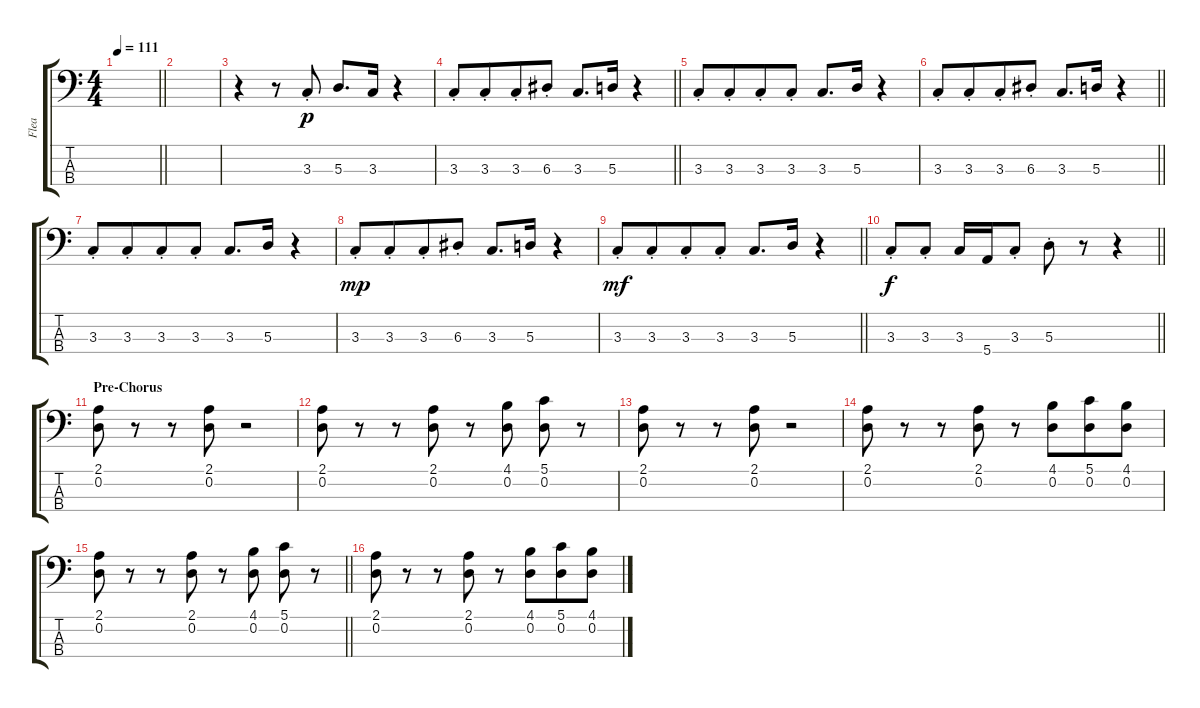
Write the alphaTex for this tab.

\track ("Flea" "Flea") {instrument electricbassfinger}
\staff {score tabs}
\tuning (G2 D2 A1 E1) {hide}
\ts (4 4)
\tempo 111
\clef f4
\barLineRight lightlight
\ks c
|
|
r.4 r.8 3.3{st}.8{dy p} 5.3.8{d} 3.3.16 r.4 |
\barLineRight lightlight
3.3{st}.8 3.3{st}.8{beam merge} 3.3{st}.8 6.3{st}.8 3.3.8{d} 5.3.16 r.4 |
3.3{st}.8 3.3{st}.8{beam merge} 3.3{st}.8 3.3{st}.8 3.3.8{d} 5.3.16 r.4 |
\barLineRight lightlight
3.3{st}.8 3.3{st}.8{beam merge} 3.3{st}.8 6.3{st}.8 3.3.8{d} 5.3.16 r.4 |
3.3{st}.8 3.3{st}.8{beam merge} 3.3{st}.8 3.3{st}.8 3.3.8{d} 5.3.16 r.4 |
3.3{st}.8{dy mp} 3.3{st}.8{beam merge} 3.3{st}.8 6.3{st}.8 3.3.8{d} 5.3.16 r.4 |
\barLineRight lightlight
3.3{st}.8{dy mf} 3.3{st}.8{beam merge} 3.3{st}.8 3.3{st}.8 3.3.8{d} 5.3.16 r.4 |
\barLineRight lightlight
3.3{st}.8{dy f} 3.3{st}.8 3.3.16 5.4.16 3.3{st}.8 5.3{st}.8 r.8 r.4 |
\section ("" "Pre-Chorus")
(2.1 0.2).8{instrument slapbass1} r.8 r.8 (2.1 0.2).8 r.2 |
(2.1 0.2).8 r.8 r.8 (2.1 0.2).8 r.8 (4.1 0.2).8 (5.1 0.2).8 r.8 |
(2.1 0.2).8{instrument slapbass1} r.8 r.8 (2.1 0.2).8 r.2 |
(2.1 0.2).8 r.8 r.8 (2.1 0.2).8 r.8 (4.1 0.2).8{beam merge} (5.1 0.2).8 (4.1 0.2).8 |
\barLineRight lightlight
(2.1 0.2).8 r.8 r.8 (2.1 0.2).8 r.8 (4.1 0.2).8 (5.1 0.2).8 r.8 |
(2.1 0.2).8 r.8 r.8 (2.1 0.2).8 r.8 (4.1 0.2).8{beam merge} (5.1 0.2).8 (4.1 0.2).8
